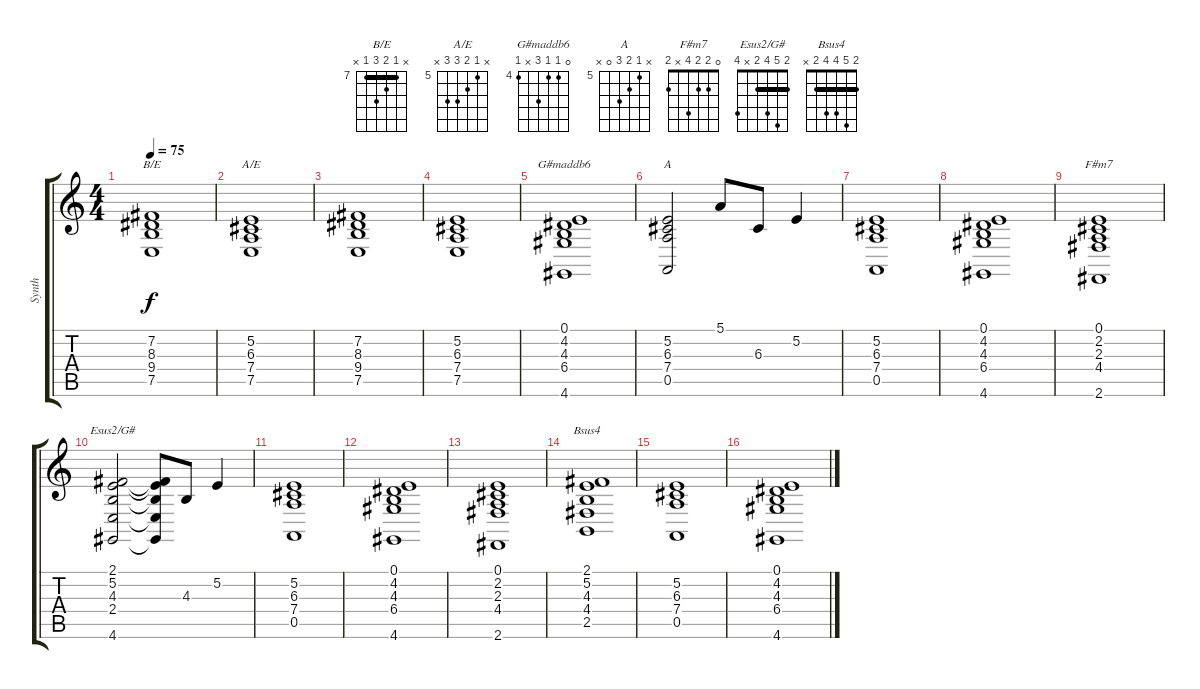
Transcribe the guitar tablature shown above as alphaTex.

\track ("Synth" "Synth") {instrument stringensemble2}
\staff {score tabs}
\tuning (E4 B3 G3 D3 A2 E2) {hide}
\chord ("B/E" x 7 8 9 7 x) {firstfret 7 barre 7}
\chord ("A/E" x 5 6 7 7 x) {firstfret 5}
\chord ("G#maddb6" 0 4 4 6 x 4) {firstfret 4}
\chord ("A" x 5 6 7 0 x) {firstfret 5}
\chord ("F#m7" 0 2 2 4 x 2)
\chord ("Esus2/G#" 2 5 4 2 x 4) {barre 2}
\chord ("Bsus4" 2 5 4 4 2 x) {barre 2}
\ts (4 4)
\tempo 75
\clef g2
\ks c
(7.2 8.3 9.4 7.5).1{ch "B/E" dy f} |
(5.2 6.3 7.4 7.5).1{ch "A/E"} |
(7.2 8.3 9.4 7.5).1 |
(5.2 6.3 7.4 7.5).1 |
(0.1 4.2 4.3 6.4 4.6).1{ch "G#maddb6"} |
(5.2 6.3 7.4 0.5).2{ch "A"} 5.1.8 6.3.8 5.2.4 |
(5.2 6.3 7.4 0.5).1 |
(0.1 4.2 4.3 6.4 4.6).1 |
(0.1 2.2 2.3 4.4 2.6).1{ch "F#m7"} |
(2.1 5.2 4.3 2.4 4.6).2{ch "Esus2/G#"} (2.1{t} 5.2{t} 4.3{t} 2.4{t} 4.6{t}).8 4.3.8 5.2.4 |
(5.2 6.3 7.4 0.5).1 |
(0.1 4.2 4.3 6.4 4.6).1 |
(0.1 2.2 2.3 4.4 2.6).1 |
(2.1 5.2 4.3 4.4 2.5).1{ch "Bsus4"} |
(5.2 6.3 7.4 0.5).1 |
(0.1 4.2 4.3 6.4 4.6).1
